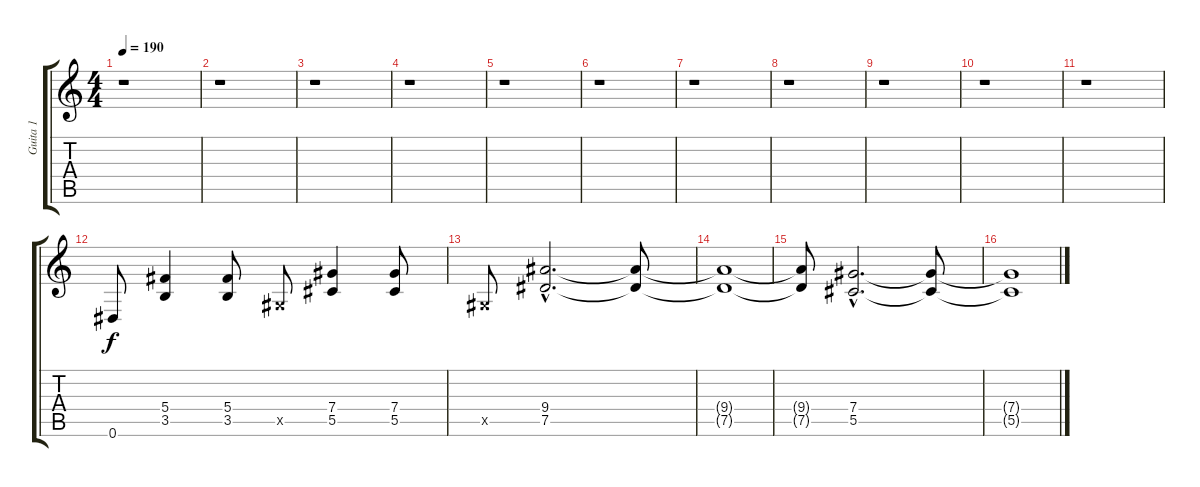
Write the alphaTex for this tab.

\track ("Guita 1" "Guita 1") {instrument distortionguitar}
\staff {score tabs}
\tuning (Eb4 Bb3 Gb3 Db3 Ab2 Eb2) {hide}
\ts (4 4)
\tempo 190
\clef g2
\ks c
r.1{dy f} |
r.1 |
r.1 |
r.1 |
r.1 |
r.1 |
r.1 |
r.1 |
r.1 |
r.1 |
r.1 |
0.6.8 (5.4 3.5).4 (5.4 3.5).8 0.5{x}.8 (7.4 5.5).4 (7.4 5.5).8 |
0.5{x}.8 (9.4{hac} 7.5{hac}).2{d} (9.4{t} 7.5{t}).8 |
(9.4{t} 7.5{t}).1 |
(9.4{t} 7.5{t}).8 (7.4{hac} 5.5{hac}).2{d} (7.4{t} 5.5{t}).8 |
(7.4{t} 5.5{t}).1
